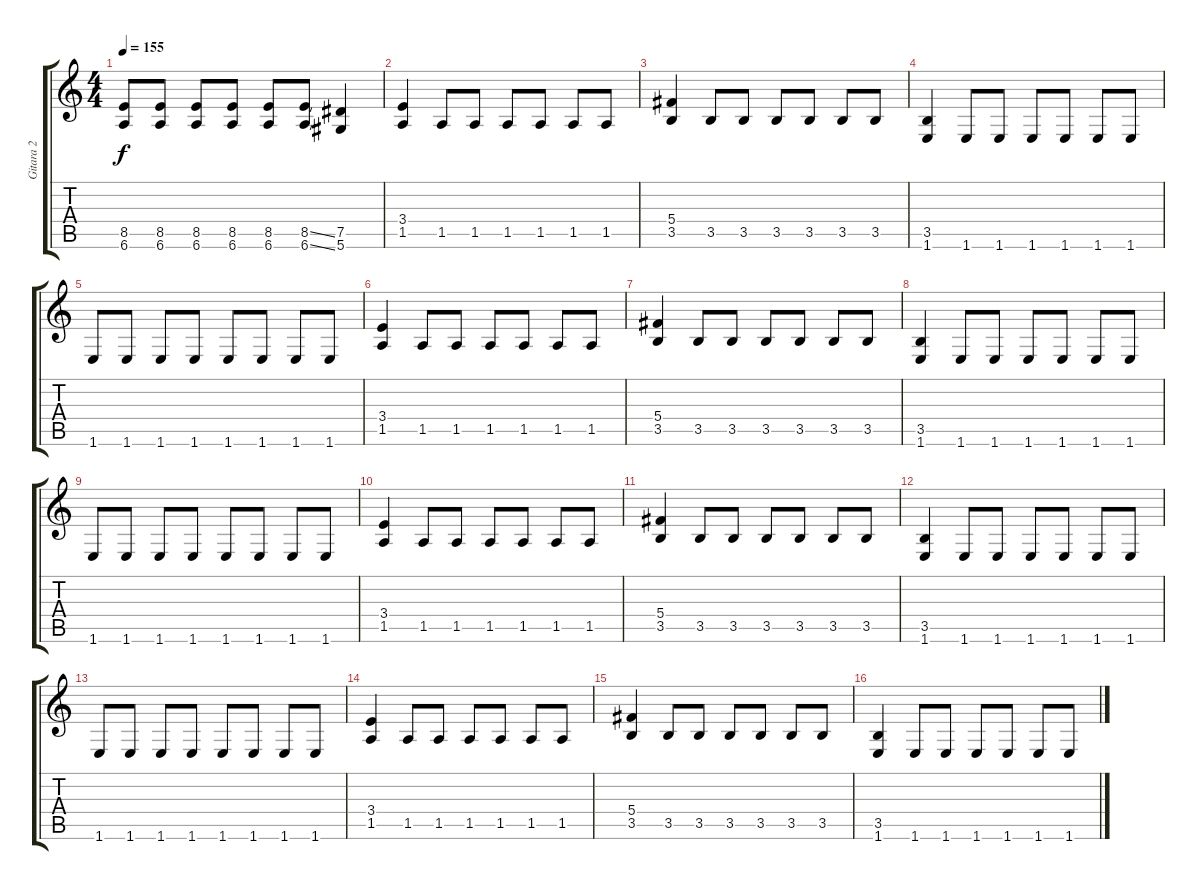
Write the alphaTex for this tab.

\track ("Gitara 2" "Gitara 2") {instrument distortionguitar}
\staff {score tabs}
\tuning (Eb4 Bb3 Gb3 Db3 Ab2 Eb2) {hide}
\ts (4 4)
\tempo 155
\clef g2
\ks c
(8.5 6.6).8{dy f} (8.5 6.6).8 (8.5 6.6).8 (8.5 6.6).8 (8.5 6.6).8 (8.5{ss} 6.6{ss}).8 (7.5 5.6).4 |
(3.4 1.5).4 1.5.8 1.5.8 1.5.8 1.5.8 1.5.8 1.5.8 |
(5.4 3.5).4 3.5.8 3.5.8 3.5.8 3.5.8 3.5.8 3.5.8 |
(3.5 1.6).4 1.6.8 1.6.8 1.6.8 1.6.8 1.6.8 1.6.8 |
1.6.8 1.6.8 1.6.8 1.6.8 1.6.8 1.6.8 1.6.8 1.6.8 |
(3.4 1.5).4 1.5.8 1.5.8 1.5.8 1.5.8 1.5.8 1.5.8 |
(5.4 3.5).4 3.5.8 3.5.8 3.5.8 3.5.8 3.5.8 3.5.8 |
(3.5 1.6).4 1.6.8 1.6.8 1.6.8 1.6.8 1.6.8 1.6.8 |
1.6.8 1.6.8 1.6.8 1.6.8 1.6.8 1.6.8 1.6.8 1.6.8 |
(3.4 1.5).4 1.5.8 1.5.8 1.5.8 1.5.8 1.5.8 1.5.8 |
(5.4 3.5).4 3.5.8 3.5.8 3.5.8 3.5.8 3.5.8 3.5.8 |
(3.5 1.6).4 1.6.8 1.6.8 1.6.8 1.6.8 1.6.8 1.6.8 |
1.6.8 1.6.8 1.6.8 1.6.8 1.6.8 1.6.8 1.6.8 1.6.8 |
(3.4 1.5).4 1.5.8 1.5.8 1.5.8 1.5.8 1.5.8 1.5.8 |
(5.4 3.5).4 3.5.8 3.5.8 3.5.8 3.5.8 3.5.8 3.5.8 |
(3.5 1.6).4 1.6.8 1.6.8 1.6.8 1.6.8 1.6.8 1.6.8
